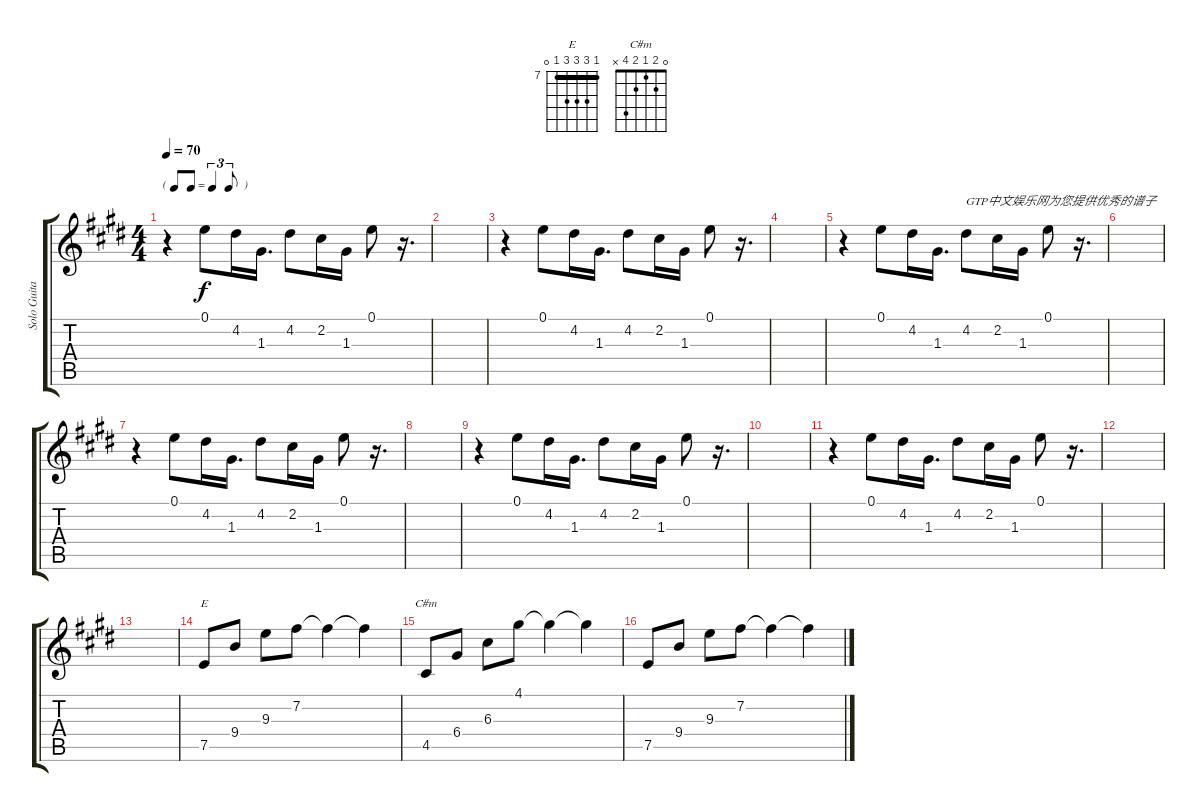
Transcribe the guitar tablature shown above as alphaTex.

\track ("Solo Guitar" "Solo Guita") {instrument acousticguitarsteel}
\staff {score tabs}
\tuning (E4 B3 G3 D3 A2 E2) {hide}
\chord ("E" 7 9 9 9 7 0) {firstfret 7 barre 7}
\chord ("C#m" 0 2 1 2 4 x)
\ts (4 4)
\tf triplet8th
\tempo 70
\clef g2
\ks e
r.4{dy f} 0.1.8 4.2.16 1.3.16{d} 4.2.8 2.2.16 1.3.16 0.1.8 r.16{d} |
|
r.4 0.1.8 4.2.16 1.3.16{d} 4.2.8 2.2.16 1.3.16 0.1.8 r.16{d} |
|
r.4 0.1.8 4.2.16 1.3.16{d} 4.2.8{txt "GTP中文娱乐网为您提供优秀的谱子"} 2.2.16 1.3.16 0.1.8 r.16{d} |
|
r.4 0.1.8 4.2.16 1.3.16{d} 4.2.8 2.2.16 1.3.16 0.1.8 r.16{d} |
|
r.4 0.1.8 4.2.16 1.3.16{d} 4.2.8 2.2.16 1.3.16 0.1.8 r.16{d} |
|
r.4 0.1.8 4.2.16 1.3.16{d} 4.2.8 2.2.16 1.3.16 0.1.8 r.16{d} |
|
|
7.5.8{ch "E"} 9.4.8 9.3.8 7.2.8 7.2{t}.4 7.2{t}.4 |
4.5.8{ch "C#m"} 6.4.8 6.3.8 4.1.8 4.1{t}.4 4.1{t}.4 |
7.5.8 9.4.8 9.3.8 7.2.8 7.2{t}.4 7.2{t}.4
